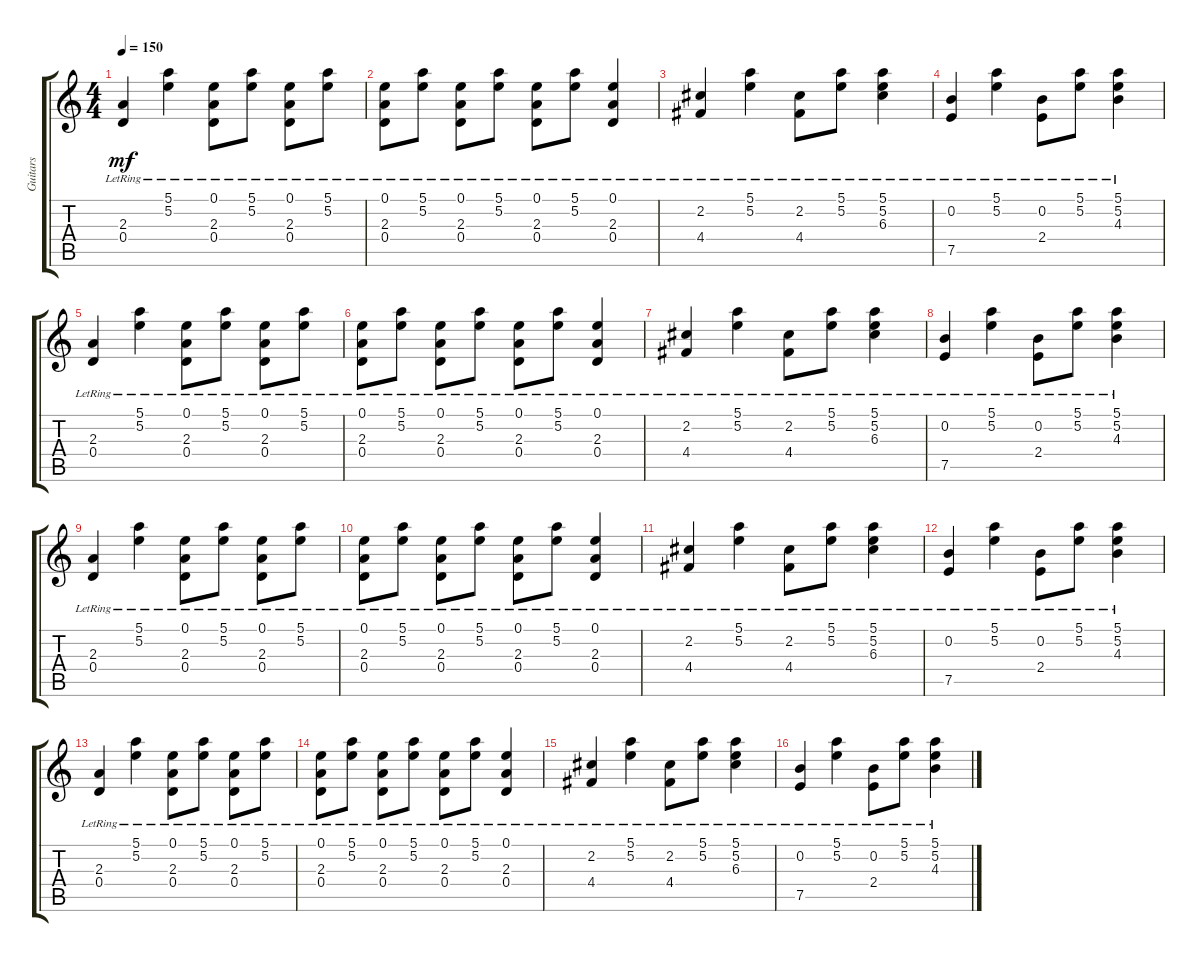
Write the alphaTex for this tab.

\track ("Guitars" "Guitars") {instrument acousticguitarsteel}
\staff {score tabs}
\tuning (E4 B3 G3 D3 A2 E2) {hide}
\ts (4 4)
\tempo 150
\clef g2
\ks c
(2.3{lr} 0.4{lr}).4{dy mf} (5.1{lr} 5.2{lr}).4 (0.1{lr} 2.3{lr} 0.4{lr}).8 (5.1{lr} 5.2{lr}).8 (0.1{lr} 2.3{lr} 0.4{lr}).8 (5.1{lr} 5.2{lr}).8 |
(0.1{lr} 2.3{lr} 0.4{lr}).8 (5.1{lr} 5.2{lr}).8 (0.1{lr} 2.3{lr} 0.4{lr}).8 (5.1{lr} 5.2{lr}).8 (0.1{lr} 2.3{lr} 0.4{lr}).8 (5.1{lr} 5.2{lr}).8 (0.1{lr} 2.3{lr} 0.4{lr}).4 |
(2.2{lr} 4.4{lr}).4 (5.1{lr} 5.2{lr}).4 (2.2{lr} 4.4{lr}).8 (5.1{lr} 5.2{lr}).8 (5.1{lr} 5.2{lr} 6.3{lr}).4 |
(0.2{lr} 7.5{lr}).4 (5.1{lr} 5.2{lr}).4 (0.2{lr} 2.4{lr}).8 (5.1{lr} 5.2{lr}).8 (5.1{lr} 5.2{lr} 4.3{lr}).4 |
(2.3{lr} 0.4{lr}).4 (5.1{lr} 5.2{lr}).4 (0.1{lr} 2.3{lr} 0.4{lr}).8 (5.1{lr} 5.2{lr}).8 (0.1{lr} 2.3{lr} 0.4{lr}).8 (5.1{lr} 5.2{lr}).8 |
(0.1{lr} 2.3{lr} 0.4{lr}).8 (5.1{lr} 5.2{lr}).8 (0.1{lr} 2.3{lr} 0.4{lr}).8 (5.1{lr} 5.2{lr}).8 (0.1{lr} 2.3{lr} 0.4{lr}).8 (5.1{lr} 5.2{lr}).8 (0.1{lr} 2.3{lr} 0.4{lr}).4 |
(2.2{lr} 4.4{lr}).4 (5.1{lr} 5.2{lr}).4 (2.2{lr} 4.4{lr}).8 (5.1{lr} 5.2{lr}).8 (5.1{lr} 5.2{lr} 6.3{lr}).4 |
(0.2{lr} 7.5{lr}).4 (5.1{lr} 5.2{lr}).4 (0.2{lr} 2.4{lr}).8 (5.1{lr} 5.2{lr}).8 (5.1{lr} 5.2{lr} 4.3{lr}).4 |
(2.3{lr} 0.4{lr}).4 (5.1{lr} 5.2{lr}).4 (0.1{lr} 2.3{lr} 0.4{lr}).8 (5.1{lr} 5.2{lr}).8 (0.1{lr} 2.3{lr} 0.4{lr}).8 (5.1{lr} 5.2{lr}).8 |
(0.1{lr} 2.3{lr} 0.4{lr}).8 (5.1{lr} 5.2{lr}).8 (0.1{lr} 2.3{lr} 0.4{lr}).8 (5.1{lr} 5.2{lr}).8 (0.1{lr} 2.3{lr} 0.4{lr}).8 (5.1{lr} 5.2{lr}).8 (0.1{lr} 2.3{lr} 0.4{lr}).4 |
(2.2{lr} 4.4{lr}).4 (5.1{lr} 5.2{lr}).4 (2.2{lr} 4.4{lr}).8 (5.1{lr} 5.2{lr}).8 (5.1{lr} 5.2{lr} 6.3{lr}).4 |
(0.2{lr} 7.5{lr}).4 (5.1{lr} 5.2{lr}).4 (0.2{lr} 2.4{lr}).8 (5.1{lr} 5.2{lr}).8 (5.1{lr} 5.2{lr} 4.3{lr}).4 |
(2.3{lr} 0.4{lr}).4 (5.1{lr} 5.2{lr}).4 (0.1{lr} 2.3{lr} 0.4{lr}).8 (5.1{lr} 5.2{lr}).8 (0.1{lr} 2.3{lr} 0.4{lr}).8 (5.1{lr} 5.2{lr}).8 |
(0.1{lr} 2.3{lr} 0.4{lr}).8 (5.1{lr} 5.2{lr}).8 (0.1{lr} 2.3{lr} 0.4{lr}).8 (5.1{lr} 5.2{lr}).8 (0.1{lr} 2.3{lr} 0.4{lr}).8 (5.1{lr} 5.2{lr}).8 (0.1{lr} 2.3{lr} 0.4{lr}).4 |
(2.2{lr} 4.4{lr}).4 (5.1{lr} 5.2{lr}).4 (2.2{lr} 4.4{lr}).8 (5.1{lr} 5.2{lr}).8 (5.1{lr} 5.2{lr} 6.3{lr}).4 |
(0.2{lr} 7.5{lr}).4 (5.1{lr} 5.2{lr}).4 (0.2{lr} 2.4{lr}).8 (5.1{lr} 5.2{lr}).8 (5.1{lr} 5.2{lr} 4.3{lr}).4
